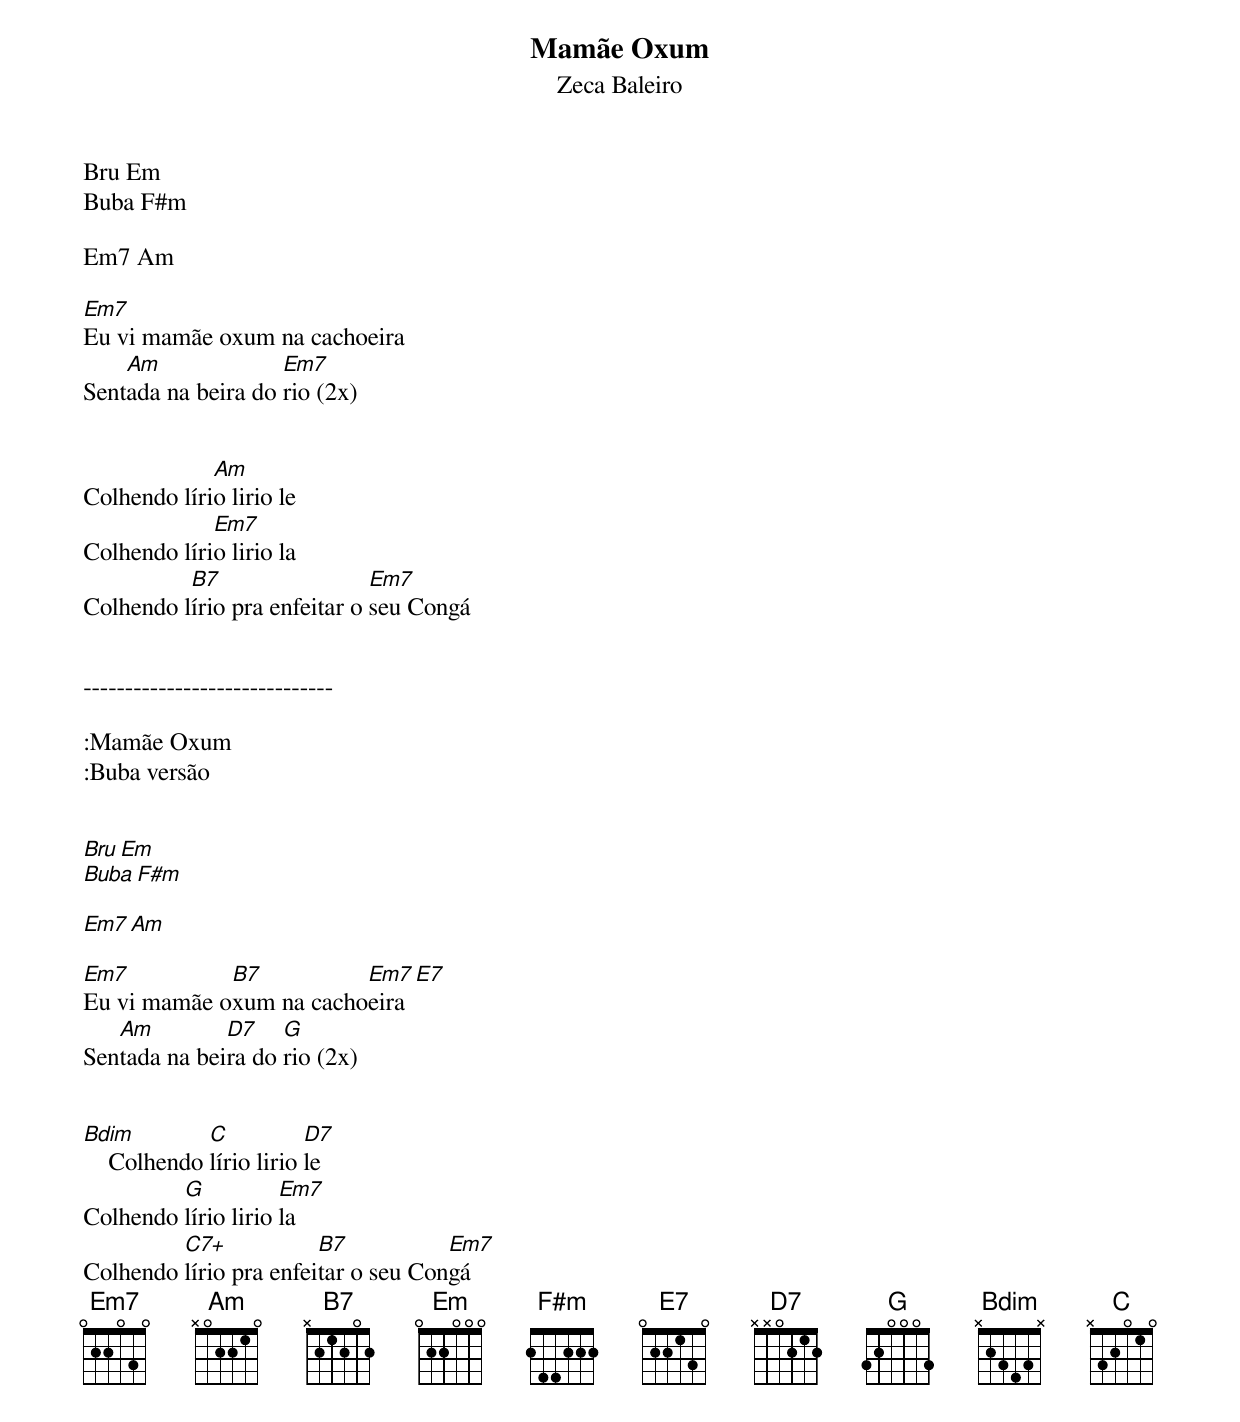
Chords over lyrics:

Mamãe Oxum
Zeca Baleiro


Bru Em
Buba F#m

Em7 Am

Em7
Eu vi mamãe oxum na cachoeira
    Am              Em7
Sentada na beira do rio (2x)


             Am
Colhendo lírio lirio le
             Em7
Colhendo lírio lirio la
          B7                  Em7
Colhendo lírio pra enfeitar o seu Congá


------------------------------

:Mamãe Oxum
:Buba versão


Bru Em
Buba F#m

Em7 Am

Em7          B7          Em7     E7
Eu vi mamãe oxum na cachoeira
   Am         D7    G
Sentada na beira do rio (2x)


Bdim         C           D7
    Colhendo lírio lirio le
         G           Em7
Colhendo lírio lirio la
         C7+            B7           Em7
Colhendo lírio pra enfeitar o seu Congá
